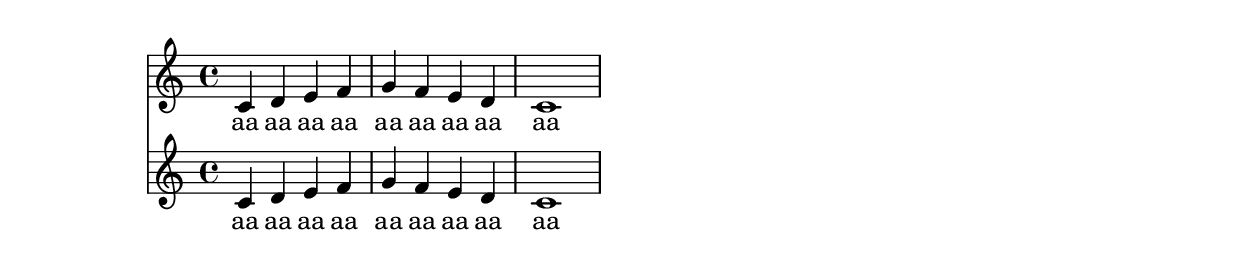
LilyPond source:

% Do not edit this file; it is automatically
% generated from Documentation/snippets/new
% This file is in the public domain.
%% Note: this file works from version 2.13.16
\version "2.13.31"

\header {
%% Translation of GIT committish: 0b55335aeca1de539bf1125b717e0c21bb6fa31b
  texidoces = "
Este fragmento de código muestra cómo situar la línea de base de la
letra más cerca del pentagrama.

"
  doctitlees = "Ajuste del especiado vertical de la letra"


%% Translation of GIT committish: 9a65042d49324f2e3dff18c4b0858def81232eea
  texidocfr = "
Cet extrait illustre la manière de rapprocher la ligne de paroles
de la portée.

"
  doctitlefr = "Ajustement de l'espacement vertical des paroles"


  lsrtags = "text, vocal-music, spacing"
  texidoc = "
This snippet shows how to bring the lyrics line closer to the staff.

"
  doctitle = "Adjusting lyrics vertical spacing"
} % begin verbatim


% Default layout:
<<
  \new Staff \new Voice = melody \relative c' {
    c4 d e f
    g4 f e d
    c1
  }
  \new Lyrics \lyricsto melody { aa aa aa aa aa aa aa aa aa }

  % Reducing the minimum space below the staff and above the lyrics:
  \new Staff {
    \new Voice = melody \relative c' {
      c4 d e f
      g4 f e d
      c1
    }
  }
  \new Lyrics \with {
    \override VerticalAxisGroup #'inter-staff-spacing = #'((space . 1))
  }
  \lyricsto melody { aa aa aa aa aa aa aa aa aa }
>>
